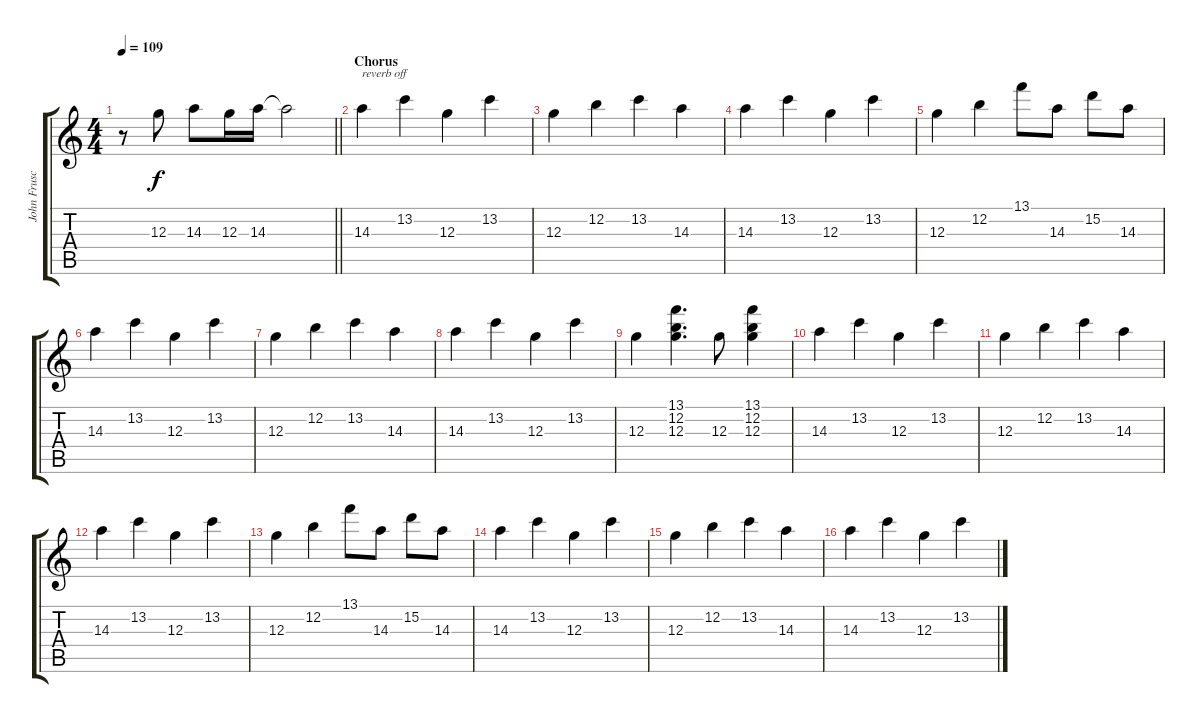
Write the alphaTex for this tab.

\track ("John Frusciante (rythmique)" "John Frusc") {instrument electricguitarclean}
\staff {score tabs}
\tuning (E4 B3 G3 D3 A2 E2) {hide}
\ts (4 4)
\tempo 109
\clef g2
\barLineRight lightlight
\ks c
r.8{dy f} 12.3.8 14.3.8 12.3.16 14.3.16 14.3{t}.2 |
\section ("" "Chorus")
14.3.4{txt "reverb off" instrument overdrivenguitar} 13.2.4 12.3.4 13.2.4 |
12.3.4 12.2.4 13.2.4 14.3.4 |
14.3.4 13.2.4 12.3.4 13.2.4 |
12.3.4 12.2.4 13.1.8 14.3.8 15.2.8 14.3.8 |
14.3.4 13.2.4 12.3.4 13.2.4 |
12.3.4 12.2.4 13.2.4 14.3.4 |
14.3.4 13.2.4 12.3.4 13.2.4 |
12.3.4 (13.1 12.2 12.3).4{d} 12.3.8 (13.1 12.2 12.3).4 |
14.3.4 13.2.4 12.3.4 13.2.4 |
12.3.4 12.2.4 13.2.4 14.3.4 |
14.3.4 13.2.4 12.3.4 13.2.4 |
12.3.4 12.2.4 13.1.8 14.3.8 15.2.8 14.3.8 |
14.3.4 13.2.4 12.3.4 13.2.4 |
12.3.4 12.2.4 13.2.4 14.3.4 |
14.3.4 13.2.4 12.3.4 13.2.4
